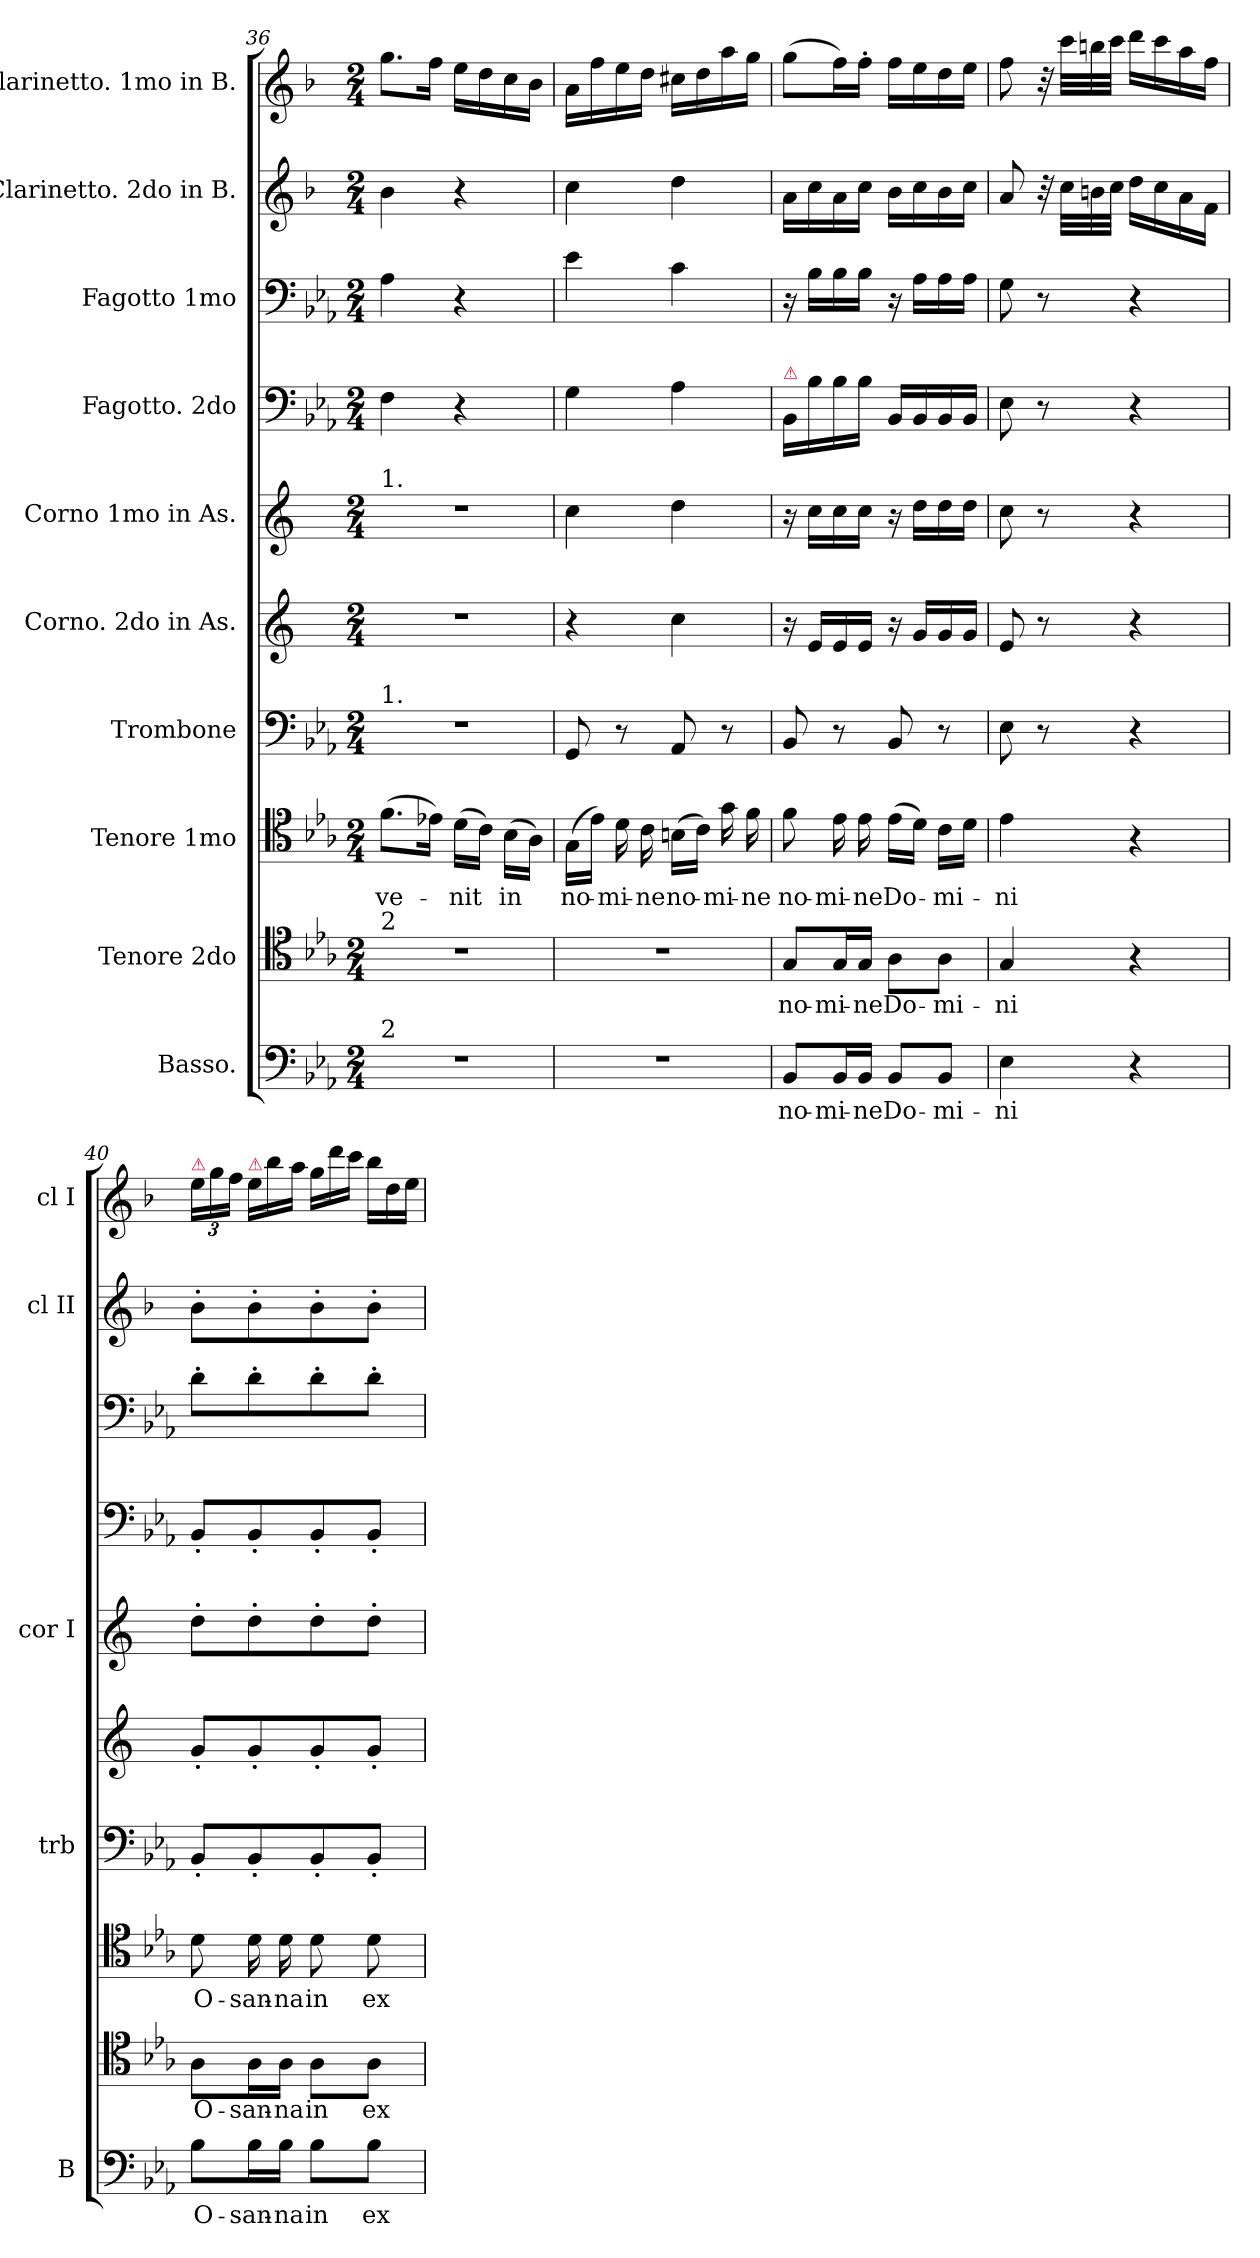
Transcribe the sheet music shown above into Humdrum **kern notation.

**kern	**text	**kern	**text	**kern	**text	**kern	**kern	**kern	**kern	**kern	**kern	**kern
*part10	*part10	*part9	*part9	*part8	*part8	*part7	*part6	*part5	*part4	*part3	*part2	*part1
*staff10	*staff10	*staff9	*staff9	*staff8	*staff8	*staff7	*staff6	*staff5	*staff4	*staff3	*staff2	*staff1
*I"Basso.	*	*I"Tenore 2do	*	*I"Tenore 1mo	*	*I"Trombone	*I"Corno. 2do in As.	*I"Corno 1mo in As.	*I"Fagotto. 2do	*I"Fagotto 1mo	*I"Clarinetto. 2do in B.	*I"Clarinetto. 1mo in B.
*I'B	*	*	*	*	*	*I'trb	*	*I'cor I	*	*	*I'cl II	*I'cl I
*clefF4	*	*clefC4	*	*clefC4	*	*clefF4	*clefG2	*clefG2	*clefF4	*clefF4	*clefG2	*clefG2
*	*	*	*	*	*	*	*ITrd5c9	*ITrd5c9	*	*	*ITrd1c2	*ITrd1c2
*k[b-e-a-]	*	*k[b-e-a-]	*	*k[b-e-a-]	*	*k[b-e-a-]	*k[b-e-a-]	*k[b-e-a-]	*k[b-e-a-]	*k[b-e-a-]	*k[b-e-a-]	*k[b-e-a-]
*M2/4	*	*M2/4	*	*M2/4	*	*M2/4	*M2/4	*M2/4	*M2/4	*M2/4	*M2/4	*M2/4
=36	=36	=36	=36	=36	=36	=36	=36	=36	=36	=36	=36	=36
!	!	!	!	!	!	!	!	!LO:TX:a:t=1.	!	!	!	!
!	!	!	!	!	!	!LO:TX:a:t=1.	!	!	!	!	!	!
!	!	!LO:TX:a:t=2	!	!	!	!	!	!	!	!	!	!
!LO:TX:a:t=2	!	!	!	!	!	!	!	!	!	!	!	!
2r	.	2r	.	(8.f\L	ve-	2r	2r	2r	4F\	4A-\	4a-\	8.ff\L
.	.	.	.	16e-X\Jk)	.	.	.	.	.	.	.	16ee-\Jk
.	.	.	.	(16d\LL	-nit	.	.	.	4r	4r	4r	16dd\LL
.	.	.	.	16c\JJ)	.	.	.	.	.	.	.	16cc\
.	.	.	.	(16B-\LL	in	.	.	.	.	.	.	16b-\
.	.	.	.	16A-\JJ)	.	.	.	.	.	.	.	16a-\JJ
=37	=37	=37	=37	=37	=37	=37	=37	=37	=37	=37	=37	=37
2r	.	2r	.	(16G\LL	no-	8GG/	4r	4e-\	4G\	4e-\	4b-\	16g\LL
.	.	.	.	16e-\JJ)	.	.	.	.	.	.	.	16ee-\
.	.	.	.	16d\	-mi-	8r	.	.	.	.	.	16dd\
.	.	.	.	16c\	-ne	.	.	.	.	.	.	16cc\JJ
.	.	.	.	(16Bn\LL	no-	8AA-/	4e-\	4f\	4A-\	4c\	4cc\	16bn\LL
.	.	.	.	16c\JJ)	.	.	.	.	.	.	.	16cc\
.	.	.	.	16g\	-mi-	8r	.	.	.	.	.	16gg\
.	.	.	.	16f\	-ne	.	.	.	.	.	.	16ff\JJ
=38	=38	=38	=38	=38	=38	=38	=38	=38	=38	=38	=38	=38
!	!	!	!	!	!	!	!	!	!LO:TX:a:color=crimson:t=⚠	!	!	!
8BB-/L	no-	8G/L	no-	8f\	no-	8BB-/	16r	16r	16BB-/LL	16r	16g\LL	(8ff\L
.	.	.	.	.	.	.	16G/LL	16e-\LL	16B-\	16B-\LL	16b-\	.
16BB-/L	-mi-	16G/L	-mi-	16e-\	-mi-	8r	16G/	16e-\	16B-\	16B-\	16g\	16ee-\L)
16BB-/JJ	-ne	16G/JJ	-ne	16e-\	-ne	.	16G/JJ	16e-\JJ	16B-\JJ	16B-\JJ	16b-\JJ	16ee-'\JJ
8BB-/L	Do-	8A-\L	Do-	(16e-\LL	Do-	8BB-/	16r	16r	16BB-/LL	16r	16a-\LL	16ee-\LL
.	.	.	.	16d\JJ)	.	.	16B-/LL	16f\LL	16BB-/	16A-\LL	16b-\	16dd\
8BB-/J	-mi-	8A-\J	-mi-	16c\LL	-mi-	8r	16B-/	16f\	16BB-/	16A-\	16a-\	16cc\
.	.	.	.	16d\JJ	.	.	16B-/JJ	16f\JJ	16BB-/JJ	16A-\JJ	16b-\JJ	16dd\JJ
=39	=39	=39	=39	=39	=39	=39	=39	=39	=39	=39	=39	=39
4E-\	-ni	4G/	-ni	4e-\	-ni	8E-\	8G/	8e-\	8E-\	8G\	8g/	8ee-\
.	.	.	.	.	.	8r	8r	8r	8r	8r	32r	32r
.	.	.	.	.	.	.	.	.	.	.	32b-\LLL	32bb-\LLL
.	.	.	.	.	.	.	.	.	.	.	32an\	32aan\
.	.	.	.	.	.	.	.	.	.	.	32b-\JJJ	32bb-\JJJ
4r	.	4r	.	4r	.	4r	4r	4r	4r	4r	16cc\LL	16ccc\LL
.	.	.	.	.	.	.	.	.	.	.	16b-\	16bb-\
.	.	.	.	.	.	.	.	.	.	.	16g\	16gg\
.	.	.	.	.	.	.	.	.	.	.	16e-\JJ	16ee-\JJ
=40	=40	=40	=40	=40	=40	=40	=40	=40	=40	=40	=40	=40
!	!	!	!	!	!	!	!	!	!	!	!	!LO:TX:a:color=crimson:t=⚠
8B-\L	O-	8A-\L	O-	8d\	O-	8BB-'/L	8B-'/L	8f'\L	8BB-'/L	8d'\L	8a-'\L	24dd\LL
.	.	.	.	.	.	.	.	.	.	.	.	24ff\
.	.	.	.	.	.	.	.	.	.	.	.	24ee-\JJ
*	*	*	*	*	*	*	*	*	*	*	*	*Xtuplet
!	!	!	!	!	!	!	!	!	!	!	!	!LO:TX:a:color=crimson:t=⚠
16B-\L	-san-	16A-\L	-san-	16d\	-san-	8BB-'/	8B-'/	8f'\	8BB-'/	8d'\	8a-'\	24dd\LL
.	.	.	.	.	.	.	.	.	.	.	.	24aa-\
16B-\JJ	-na	16A-\JJ	-na	16d\	-na	.	.	.	.	.	.	.
.	.	.	.	.	.	.	.	.	.	.	.	24gg\JJ
8B-\L	in	8A-\L	in	8d\	in	8BB-'/	8B-'/	8f'\	8BB-'/	8d'\	8a-'\	24ff\LL
.	.	.	.	.	.	.	.	.	.	.	.	24ccc\
.	.	.	.	.	.	.	.	.	.	.	.	24bb-\JJ
8B-\J	ex-	8A-\J	ex-	8d\	ex-	8BB-'/J	8B-'/J	8f'\J	8BB-'/J	8d'\J	8a-'\J	24aa-\LL
.	.	.	.	.	.	.	.	.	.	.	.	24cc\
.	.	.	.	.	.	.	.	.	.	.	.	24dd\JJ
=	=	=	=	=	=	=	=	=	=	=	=	=
*-	*-	*-	*-	*-	*-	*-	*-	*-	*-	*-	*-	*-
